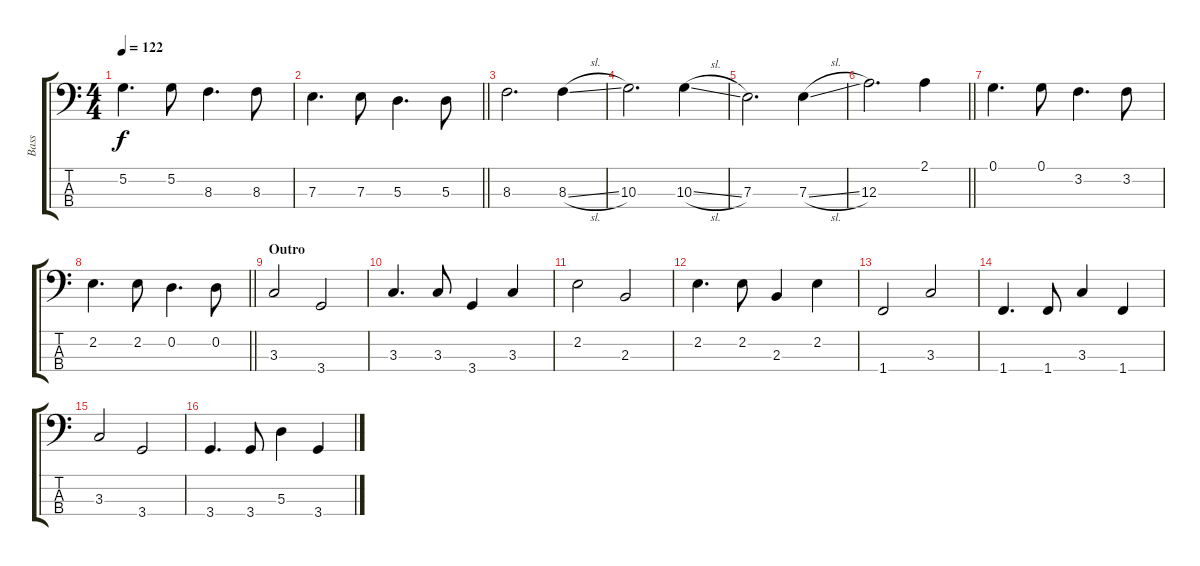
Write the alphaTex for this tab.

\track ("Bass" "Bass") {instrument electricbassfinger}
\staff {score tabs}
\tuning (G2 D2 A1 E1) {hide}
\ts (4 4)
\tempo 122
\clef f4
\ks c
5.2.4{d dy f} 5.2.8 8.3.4{d} 8.3.8 |
\barLineRight lightlight
7.3.4{d} 7.3.8 5.3.4{d} 5.3.8 |
8.3.2{d} 8.3{sl}.4 |
10.3.2{d} 10.3{sl}.4 |
7.3.2{d} 7.3{sl}.4 |
\barLineRight lightlight
12.3.2{d} 2.1.4 |
0.1.4{d} 0.1.8 3.2.4{d} 3.2.8 |
\barLineRight lightlight
2.2.4{d} 2.2.8 0.2.4{d} 0.2.8 |
\section ("" "Outro")
3.3.2 3.4.2 |
3.3.4{d} 3.3.8 3.4.4 3.3.4 |
2.2.2 2.3.2 |
2.2.4{d} 2.2.8 2.3.4 2.2.4 |
1.4.2 3.3.2 |
1.4.4{d} 1.4.8 3.3.4 1.4.4 |
3.3.2 3.4.2 |
3.4.4{d} 3.4.8 5.3.4 3.4.4
